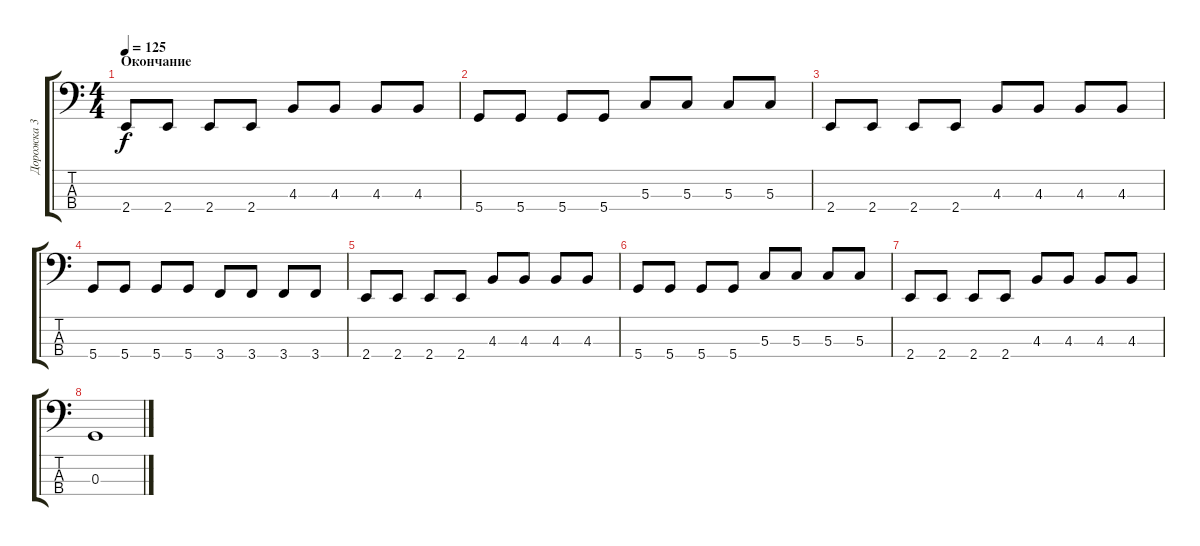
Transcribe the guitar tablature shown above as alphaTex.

\track ("Дорожка 3" "Дорожка 3") {instrument electricbassfinger}
\staff {score tabs}
\tuning (F2 C2 G1 D1) {hide}
\ts (4 4)
\section ("" "Окончание")
\tempo 125
\clef f4
\ks c
2.4.8{dy f} 2.4.8 2.4.8 2.4.8 4.3.8 4.3.8 4.3.8 4.3.8 |
5.4.8 5.4.8 5.4.8 5.4.8 5.3.8 5.3.8 5.3.8 5.3.8 |
2.4.8 2.4.8 2.4.8 2.4.8 4.3.8 4.3.8 4.3.8 4.3.8 |
5.4.8 5.4.8 5.4.8 5.4.8 3.4.8 3.4.8 3.4.8 3.4.8 |
2.4.8 2.4.8 2.4.8 2.4.8 4.3.8 4.3.8 4.3.8 4.3.8 |
5.4.8 5.4.8 5.4.8 5.4.8 5.3.8 5.3.8 5.3.8 5.3.8 |
2.4.8 2.4.8 2.4.8 2.4.8 4.3.8 4.3.8 4.3.8 4.3.8 |
0.3.1
